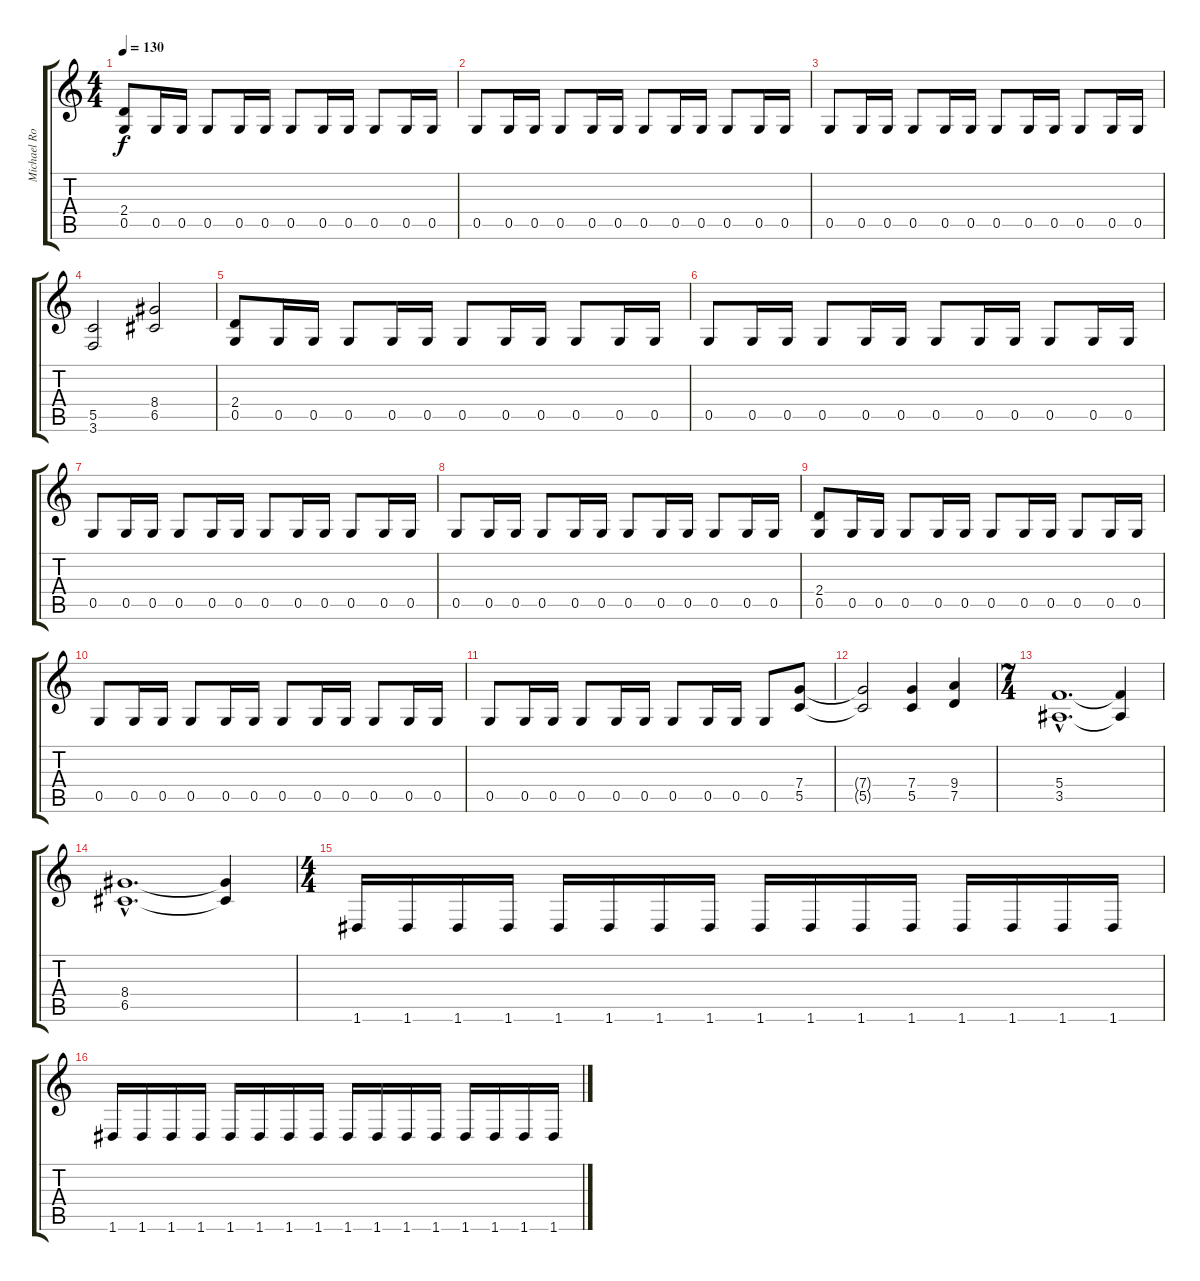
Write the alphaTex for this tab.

\track ("Michael Romeo - Guitare rythmique" "Michael Ro") {instrument distortionguitar}
\staff {score tabs}
\tuning (D4 A3 F3 C3 G2 D2) {hide}
\ts (4 4)
\tempo 130
\clef g2
\ks c
(2.4 0.5).8{dy f} 0.5.16 0.5.16 0.5.8 0.5.16 0.5.16 0.5.8 0.5.16 0.5.16 0.5.8 0.5.16 0.5.16 |
0.5.8 0.5.16 0.5.16 0.5.8 0.5.16 0.5.16 0.5.8 0.5.16 0.5.16 0.5.8 0.5.16 0.5.16 |
0.5.8 0.5.16 0.5.16 0.5.8 0.5.16 0.5.16 0.5.8 0.5.16 0.5.16 0.5.8 0.5.16 0.5.16 |
(5.5 3.6).2 (8.4 6.5).2 |
(2.4 0.5).8 0.5.16 0.5.16 0.5.8 0.5.16 0.5.16 0.5.8 0.5.16 0.5.16 0.5.8 0.5.16 0.5.16 |
0.5.8 0.5.16 0.5.16 0.5.8 0.5.16 0.5.16 0.5.8 0.5.16 0.5.16 0.5.8 0.5.16 0.5.16 |
0.5.8 0.5.16 0.5.16 0.5.8 0.5.16 0.5.16 0.5.8 0.5.16 0.5.16 0.5.8 0.5.16 0.5.16 |
0.5.8 0.5.16 0.5.16 0.5.8 0.5.16 0.5.16 0.5.8 0.5.16 0.5.16 0.5.8 0.5.16 0.5.16 |
(2.4 0.5).8 0.5.16 0.5.16 0.5.8 0.5.16 0.5.16 0.5.8 0.5.16 0.5.16 0.5.8 0.5.16 0.5.16 |
0.5.8 0.5.16 0.5.16 0.5.8 0.5.16 0.5.16 0.5.8 0.5.16 0.5.16 0.5.8 0.5.16 0.5.16 |
0.5.8 0.5.16 0.5.16 0.5.8 0.5.16 0.5.16 0.5.8 0.5.16 0.5.16 0.5.8 (7.4 5.5).8 |
(7.4{t} 5.5{t}).2 (7.4 5.5).4 (9.4 7.5).4 |
\ts (7 4)
(5.4{hac} 3.5{hac}).1{d} (5.4{t} 3.5{t}).4 |
(8.4{hac} 6.5{hac}).1{d} (8.4{t} 6.5{t}).4 |
\ts (4 4)
1.6.16 1.6.16 1.6.16 1.6.16 1.6.16 1.6.16 1.6.16 1.6.16 1.6.16 1.6.16 1.6.16 1.6.16 1.6.16 1.6.16 1.6.16 1.6.16 |
1.6.16 1.6.16 1.6.16 1.6.16 1.6.16 1.6.16 1.6.16 1.6.16 1.6.16 1.6.16 1.6.16 1.6.16 1.6.16 1.6.16 1.6.16 1.6.16
